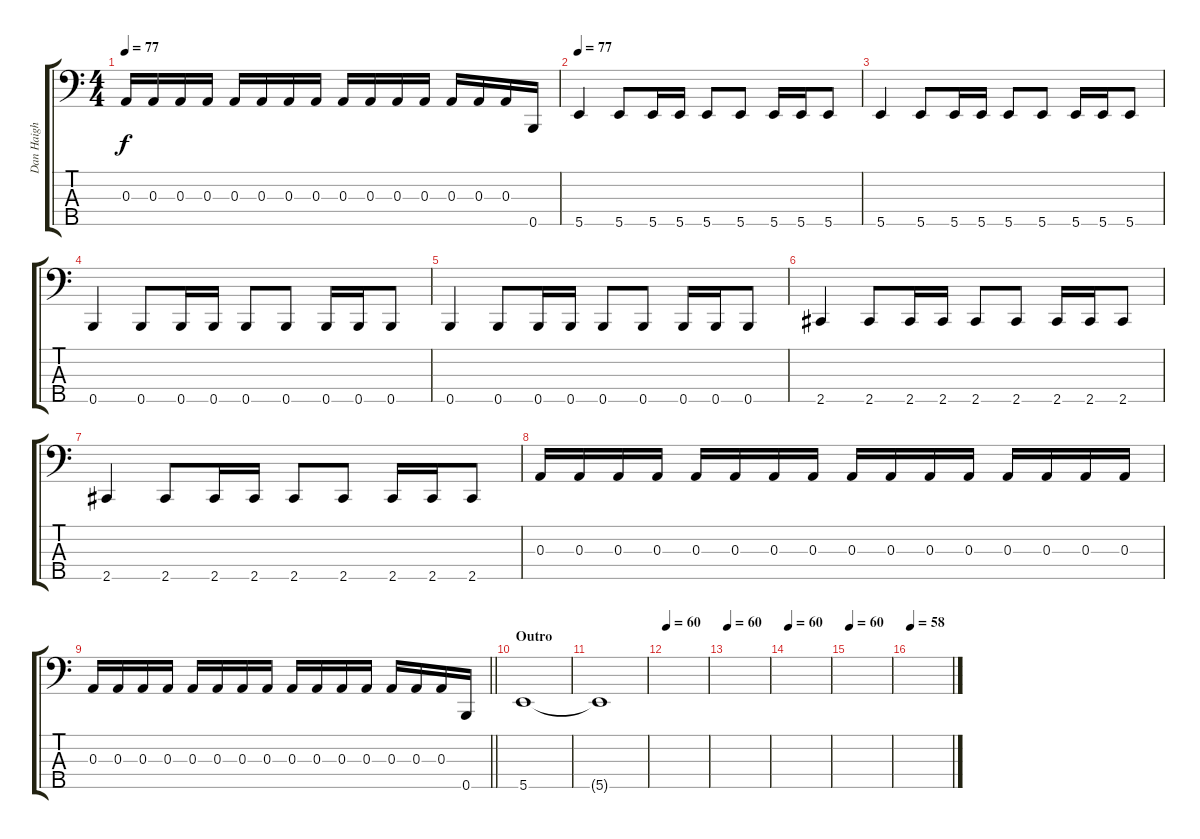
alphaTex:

\track ("Dan Haigh" "Dan Haigh") {instrument electricbassfinger}
\staff {score tabs}
\tuning (G2 D2 A1 E1 B0) {hide}
\ts (4 4)
\tempo 77
\clef f4
\ks c
0.3.16{dy f} 0.3.16 0.3.16 0.3.16 0.3.16 0.3.16 0.3.16 0.3.16 0.3.16 0.3.16 0.3.16 0.3.16 0.3.16 0.3.16 0.3.16 0.5.16 |
\tempo 77
5.5.4 5.5.8 5.5.16 5.5.16 5.5.8 5.5.8 5.5.16 5.5.16 5.5.8 |
5.5.4 5.5.8 5.5.16 5.5.16 5.5.8 5.5.8 5.5.16 5.5.16 5.5.8 |
0.5.4 0.5.8 0.5.16 0.5.16 0.5.8 0.5.8 0.5.16 0.5.16 0.5.8 |
0.5.4 0.5.8 0.5.16 0.5.16 0.5.8 0.5.8 0.5.16 0.5.16 0.5.8 |
2.5.4 2.5.8 2.5.16 2.5.16 2.5.8 2.5.8 2.5.16 2.5.16 2.5.8 |
2.5.4 2.5.8 2.5.16 2.5.16 2.5.8 2.5.8 2.5.16 2.5.16 2.5.8 |
0.3.16 0.3.16 0.3.16 0.3.16 0.3.16 0.3.16 0.3.16 0.3.16 0.3.16 0.3.16 0.3.16 0.3.16 0.3.16 0.3.16 0.3.16 0.3.16 |
\barLineRight lightlight
0.3.16 0.3.16 0.3.16 0.3.16 0.3.16 0.3.16 0.3.16 0.3.16 0.3.16 0.3.16 0.3.16 0.3.16 0.3.16 0.3.16 0.3.16 0.5.16 |
\section ("" "Outro")
5.5.1 |
5.5{t}.1 |
\tempo 60
|
\tempo 60
|
\tempo 60
|
\tempo 60
|
\tempo 58
